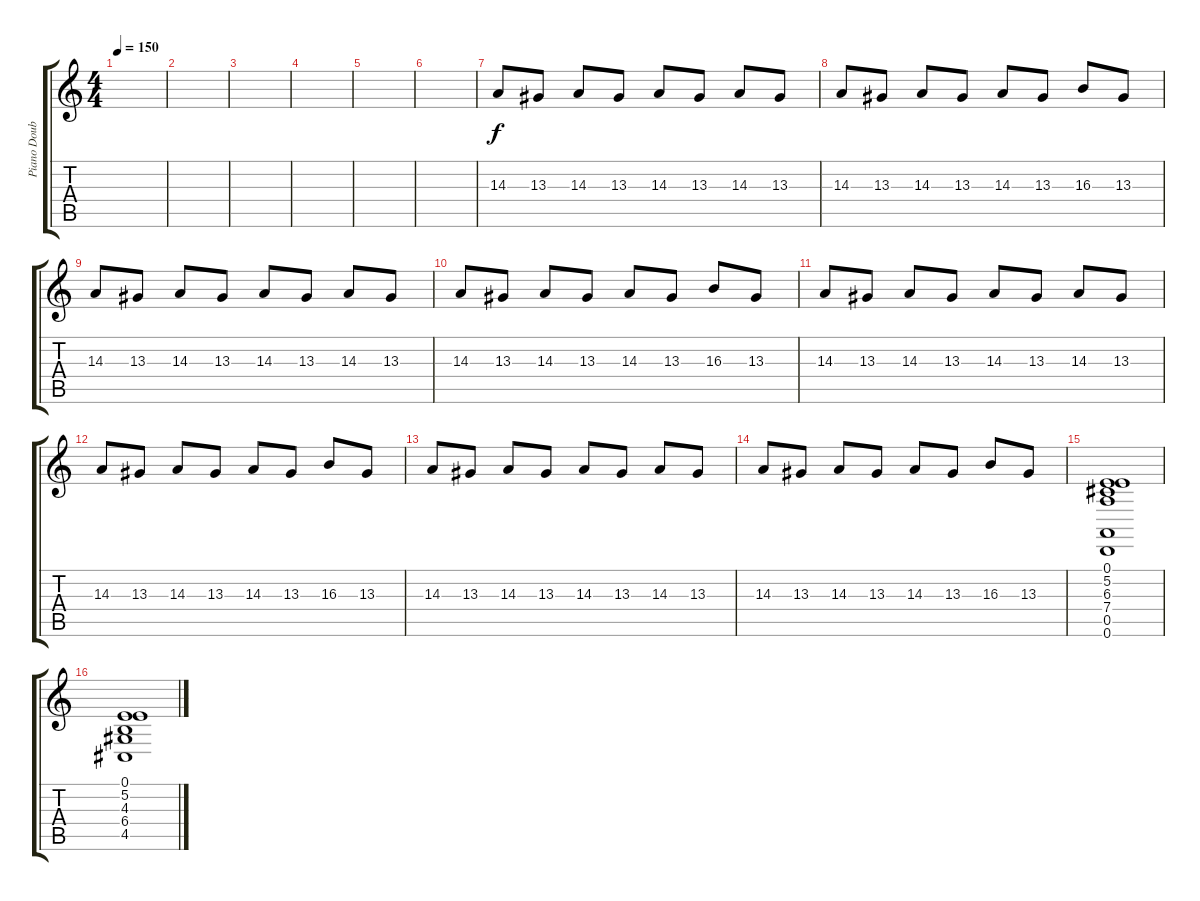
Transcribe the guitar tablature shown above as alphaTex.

\track ("Piano Double" "Piano Doub") {instrument acousticgrandpiano}
\staff {score tabs}
\tuning (E4 B3 G3 D3 A2 D2) {hide}
\ts (4 4)
\tempo 150
\clef g2
\ks c
|
|
|
|
|
|
14.3.8 13.3.8 14.3.8 13.3.8 14.3.8 13.3.8 14.3.8 13.3.8 |
14.3.8 13.3.8 14.3.8 13.3.8 14.3.8 13.3.8 16.3.8 13.3.8 |
14.3.8 13.3.8 14.3.8 13.3.8 14.3.8 13.3.8 14.3.8 13.3.8 |
14.3.8 13.3.8 14.3.8 13.3.8 14.3.8 13.3.8 16.3.8 13.3.8 |
14.3.8 13.3.8 14.3.8 13.3.8 14.3.8 13.3.8 14.3.8 13.3.8 |
14.3.8 13.3.8 14.3.8 13.3.8 14.3.8 13.3.8 16.3.8 13.3.8 |
14.3.8 13.3.8 14.3.8 13.3.8 14.3.8 13.3.8 14.3.8 13.3.8 |
14.3.8 13.3.8 14.3.8 13.3.8 14.3.8 13.3.8 16.3.8 13.3.8 |
(0.1 5.2 6.3 7.4 0.5 0.6).1 |
(0.1 5.2 4.3 6.4 4.5).1
